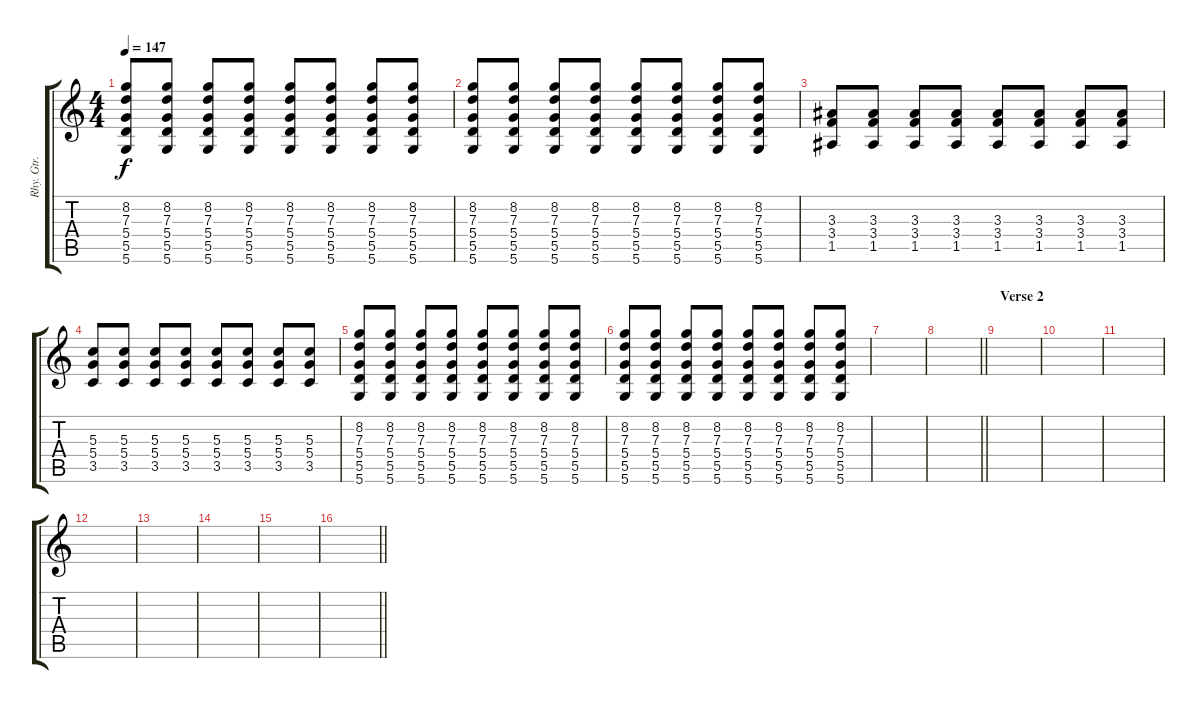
\track ("Rhy. Gtr. 1" "Rhy. Gtr. ") {instrument distortionguitar}
\staff {score tabs}
\tuning (E4 B3 G3 D3 A2 D2) {hide}
\ts (4 4)
\tempo 147
\clef g2
\ks c
(8.2 7.3 5.4 5.5 5.6).8{dy f} (8.2 7.3 5.4 5.5 5.6).8 (8.2 7.3 5.4 5.5 5.6).8 (8.2 7.3 5.4 5.5 5.6).8 (8.2 7.3 5.4 5.5 5.6).8 (8.2 7.3 5.4 5.5 5.6).8 (8.2 7.3 5.4 5.5 5.6).8 (8.2 7.3 5.4 5.5 5.6).8 |
(8.2 7.3 5.4 5.5 5.6).8 (8.2 7.3 5.4 5.5 5.6).8 (8.2 7.3 5.4 5.5 5.6).8 (8.2 7.3 5.4 5.5 5.6).8 (8.2 7.3 5.4 5.5 5.6).8 (8.2 7.3 5.4 5.5 5.6).8 (8.2 7.3 5.4 5.5 5.6).8 (8.2 7.3 5.4 5.5 5.6).8 |
(3.3 3.4 1.5).8 (3.3 3.4 1.5).8 (3.3 3.4 1.5).8 (3.3 3.4 1.5).8 (3.3 3.4 1.5).8 (3.3 3.4 1.5).8 (3.3 3.4 1.5).8 (3.3 3.4 1.5).8 |
(5.3 5.4 3.5).8 (5.3 5.4 3.5).8 (5.3 5.4 3.5).8 (5.3 5.4 3.5).8 (5.3 5.4 3.5).8 (5.3 5.4 3.5).8 (5.3 5.4 3.5).8 (5.3 5.4 3.5).8 |
(8.2 7.3 5.4 5.5 5.6).8 (8.2 7.3 5.4 5.5 5.6).8 (8.2 7.3 5.4 5.5 5.6).8 (8.2 7.3 5.4 5.5 5.6).8 (8.2 7.3 5.4 5.5 5.6).8 (8.2 7.3 5.4 5.5 5.6).8 (8.2 7.3 5.4 5.5 5.6).8 (8.2 7.3 5.4 5.5 5.6).8 |
(8.2 7.3 5.4 5.5 5.6).8 (8.2 7.3 5.4 5.5 5.6).8 (8.2 7.3 5.4 5.5 5.6).8 (8.2 7.3 5.4 5.5 5.6).8 (8.2 7.3 5.4 5.5 5.6).8 (8.2 7.3 5.4 5.5 5.6).8 (8.2 7.3 5.4 5.5 5.6).8 (8.2 7.3 5.4 5.5 5.6).8 |
|
\barLineRight lightlight
|
\section ("" "Verse 2")
|
|
|
|
|
|
|
\barLineRight lightlight
